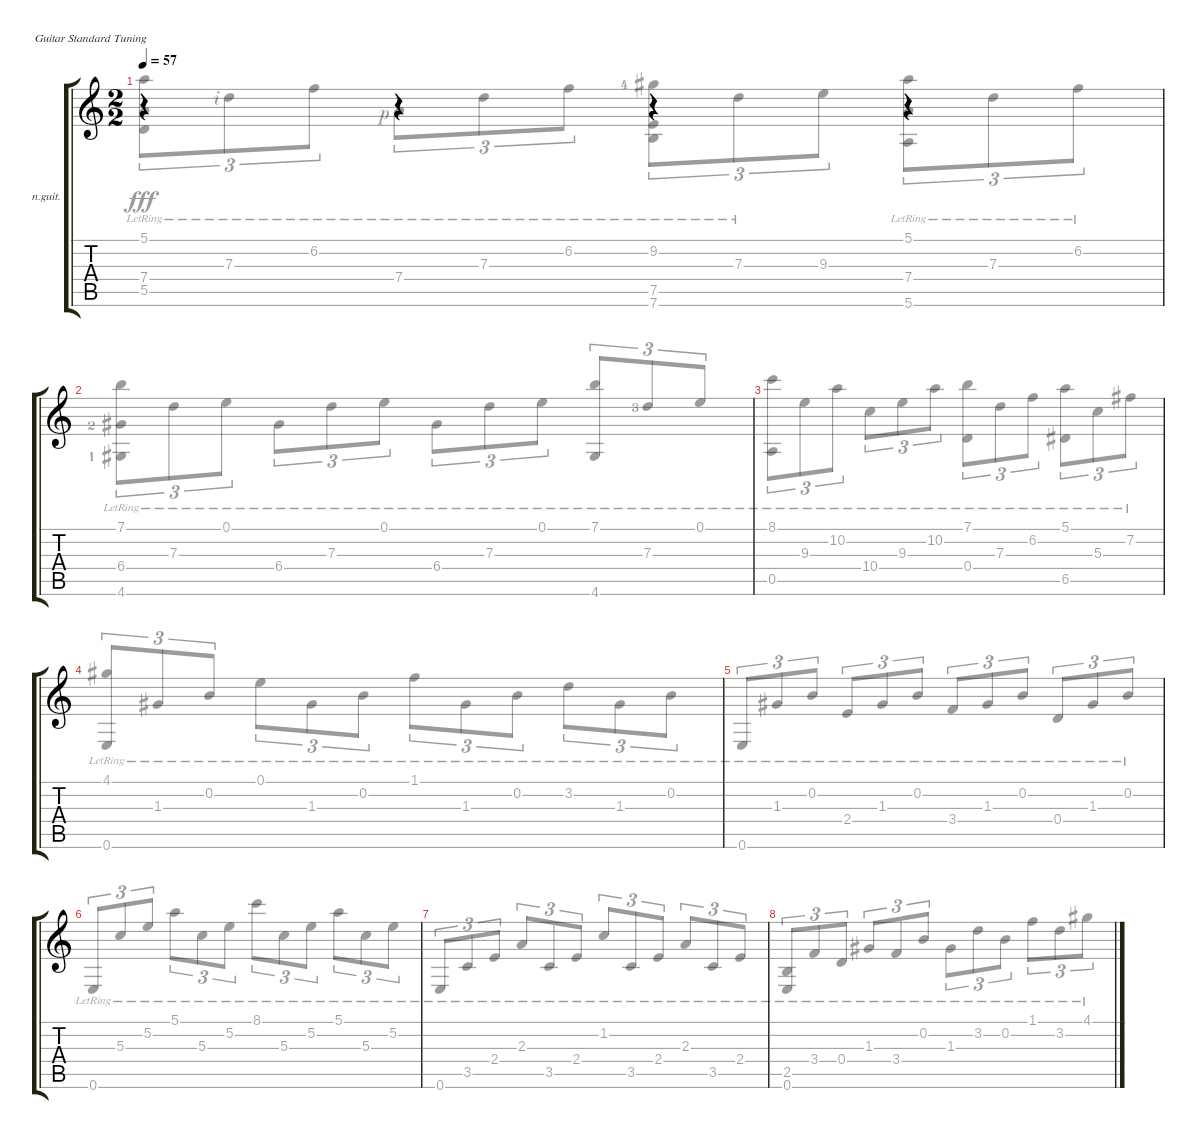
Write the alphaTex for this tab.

\bracketExtendMode groupsimilarinstruments
\firstSystemTrackNameOrientation horizontal
\otherSystemsTrackNameOrientation horizontal
\extendBarLines
\chordDiagramsInScore
\track ("Track 1" "n.guit.") {instrument acousticguitarnylon}
\staff {score tabs}
\tuning (E4 B3 G3 D3 A2 E2)
\voice
\ts (2 2)
\tempo 57
\clef g2
\ks c
r.4{dy mf beam Up} r.4{beam Up} r.4{beam Up} r.4{beam Up} |
|
|
|
|
|
|
\voice
\clef g2
\ottava regular
\simile none
\ks c
(5.1{lr} 5.5{lr} 7.4).8{tu (3 2) dy fff beam Down} 7.3{lr rf 2}.8{tu (3 2) beam Down} 6.2{lr}.8{tu (3 2) beam Down} 7.4{lr rf 1}.8{tu (3 2) beam Down} 7.3{lr}.8{tu (3 2) beam Down} 6.2{lr}.8{tu (3 2) beam Down} (7.6{lr} 9.2{lf 5 acc #} 7.5).8{tu (3 2) beam Down} 7.3{lr}.8{tu (3 2) beam Down} 9.3.8{tu (3 2) beam Down} (5.1{lr} 5.6 7.4).8{tu (3 2) beam Down} 7.3{lr}.8{tu (3 2) beam Down} 6.2{lr}.8{tu (3 2) beam Down} |
(7.1{lr} 4.6{lr lf 2 acc #} 6.4{lf 3 acc #}).8{tu (3 2) beam Down} 7.3{lr}.8{tu (3 2) beam Down} 0.1{lr}.8{tu (3 2) beam Down} 6.4{lr acc #}.8{tu (3 2) beam Down} 7.3{lr}.8{tu (3 2) beam Down} 0.1{lr}.8{tu (3 2) beam Down} 6.4{lr acc #}.8{tu (3 2) beam Down} 7.3{lr}.8{tu (3 2) beam Down} 0.1{lr}.8{tu (3 2) beam Down} (7.1{lr} 4.6{lr acc #}).8{tu (3 2) beam Up} 7.3{lr lf 4}.8{tu (3 2) beam Up} 0.1{lr}.8{tu (3 2) beam Up} |
(8.1{lr} 0.5{lr}).8{tu (3 2) beam Down} 9.3{lr}.8{tu (3 2) beam Down} 10.2{lr}.8{tu (3 2) beam Down} 10.4{lr}.8{tu (3 2) beam Down} 9.3{lr}.8{tu (3 2) beam Down} 10.2{lr}.8{tu (3 2) beam Down} (7.1{lr} 0.4{lr}).8{tu (3 2) beam Down} 7.3{lr}.8{tu (3 2) beam Down} 6.2{lr}.8{tu (3 2) beam Down} (5.1{lr} 6.5{lr acc #}).8{tu (3 2) beam Down} 5.3{lr}.8{tu (3 2) beam Down} 7.2{lr acc #}.8{tu (3 2) beam Down} |
(4.1{lr acc #} 0.6{lr}).8{tu (3 2) beam Up} 1.3{lr acc #}.8{tu (3 2) beam Up} 0.2{lr}.8{tu (3 2) beam Up} 0.1{lr}.8{tu (3 2) beam Down} 1.3{lr acc #}.8{tu (3 2) beam Down} 0.2{lr}.8{tu (3 2) beam Down} 1.1{lr}.8{tu (3 2) beam Down} 1.3{lr acc #}.8{tu (3 2) beam Down} 0.2{lr}.8{tu (3 2) beam Down} 3.2{lr}.8{tu (3 2) beam Down} 1.3{lr acc #}.8{tu (3 2) beam Down} 0.2{lr}.8{tu (3 2) beam Down} |
0.6{lr}.8{tu (3 2) beam Up} 1.3{lr acc #}.8{tu (3 2) beam Up} 0.2{lr}.8{tu (3 2) beam Up} 2.4{lr}.8{tu (3 2) beam Up} 1.3{lr acc #}.8{tu (3 2) beam Up} 0.2{lr}.8{tu (3 2) beam Up} 3.4{lr}.8{tu (3 2) beam Up} 1.3{lr acc #}.8{tu (3 2) beam Up} 0.2{lr}.8{tu (3 2) beam Up} 0.4{lr}.8{tu (3 2) beam Up} 1.3{lr acc #}.8{tu (3 2) beam Up} 0.2{lr}.8{tu (3 2) beam Up} |
0.6{lr}.8{tu (3 2) beam Up} 5.3{lr}.8{tu (3 2) beam Up} 5.2{lr}.8{tu (3 2) beam Up} 5.1{lr}.8{tu (3 2) beam Down} 5.3{lr}.8{tu (3 2) beam Down} 5.2{lr}.8{tu (3 2) beam Down} 8.1{lr}.8{tu (3 2) beam Down} 5.3{lr}.8{tu (3 2) beam Down} 5.2{lr}.8{tu (3 2) beam Down} 5.1{lr}.8{tu (3 2) beam Down} 5.3{lr}.8{tu (3 2) beam Down} 5.2{lr}.8{tu (3 2) beam Down} |
0.6{lr}.8{tu (3 2) beam Up} 3.5{lr}.8{tu (3 2) beam Up} 2.4{lr}.8{tu (3 2) beam Up} 2.3{lr}.8{tu (3 2) beam Up} 3.5{lr}.8{tu (3 2) beam Up} 2.4{lr}.8{tu (3 2) beam Up} 1.2{lr}.8{tu (3 2) beam Up} 3.5{lr}.8{tu (3 2) beam Up} 2.4{lr}.8{tu (3 2) beam Up} 2.3{lr}.8{tu (3 2) beam Up} 3.5{lr}.8{tu (3 2) beam Up} 2.4{lr}.8{tu (3 2) beam Up} |
(2.5{lr} 0.6{lr}).8{tu (3 2) beam Up} 3.4{lr}.8{tu (3 2) beam Up} 0.4{lr}.8{tu (3 2) beam Up} 1.3{lr acc #}.8{tu (3 2) beam Up} 3.4{lr}.8{tu (3 2) beam Up} 0.2{lr}.8{tu (3 2) beam Up} 1.3{lr acc #}.8{tu (3 2) beam Down} 3.2{lr}.8{tu (3 2) beam Down} 0.2{lr}.8{tu (3 2) beam Down} 1.1{lr}.8{tu (3 2) beam Down} 3.2{lr}.8{tu (3 2) beam Down} 4.1{lr acc #}.8{tu (3 2) beam Down}
